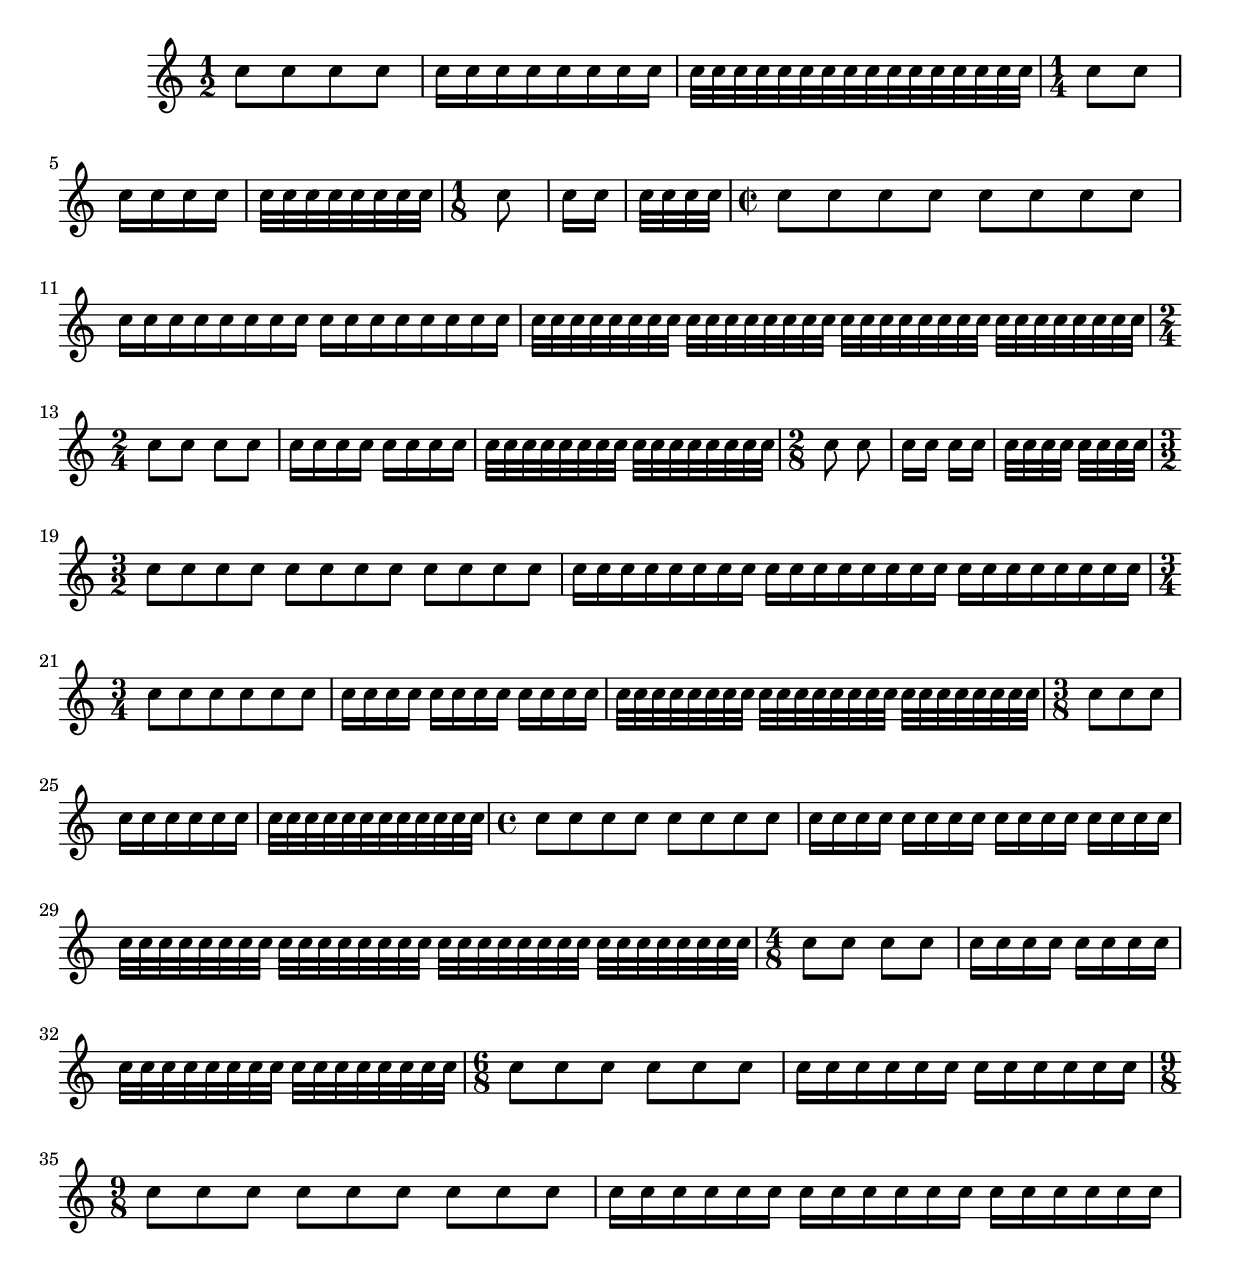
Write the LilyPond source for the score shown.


\version "2.4.0"
\header{
	texidoc = "@cindex Beaming Presets
There are presets for the @code{auto-beam} engraver in the case of common
time signatures. " }
\score{
     \relative c''{

    	\time 1/2
    	c8 c c c
	c16 c c c c c c c
	c32 c c c c c c c c c c c c c c c
    	\time 1/4
    	c8 c 
	c16 c c c
	c32 c c c c c c c
    	\time 1/8
    	c8
	c16 c
	c32 c c c

	\time 2/2
    	c8 c c c c c c c
	c16 c c c c c c c c c c c c c c c
	c32 c c c c c c c c c c c c c c c c c c c c c c c c c c c c c c c
	\time 2/4
	c8 c c c
	c16 c c c c c c c
	c32 c c c c c c c c c c c c c c c
	\time 2/8
	c8 c
	c16 c c c
	c32 c c c c c c c
	\time 3/2
	c8 c c c c c c c c c c c
	c16 c c c c c c c c c c c c c c c c c c c c c c c
	\time 3/4
	c8 c c c c c
	c16 c c c c c c c c c c c
	c32 c c c c c c c c c c c c c c c c c c c c c c c
	\time 3/8
	c8 c c
	c16 c c c c c
	c32 c c c c c c c c c c c
	\time 4/4
	c8 c c c c c c c
	c16 c c c c c c c c c c c c c c c
	c32 c c c c c c c c c c c c c c c c c c c c c c c c c c c c c c c
	\time 4/8
	c8 c c c
	c16 c c c c c c c
	c32 c c c c c c c c c c c c c c c
	\time 6/8
	c8 c c c c c
	c16 c c c c c c c c c c c
	\time 9/8
	c8 c c c c c c c c
	c16 c c c c c c c c c c c c c c c c c
    }
    \layout{
    }
}

